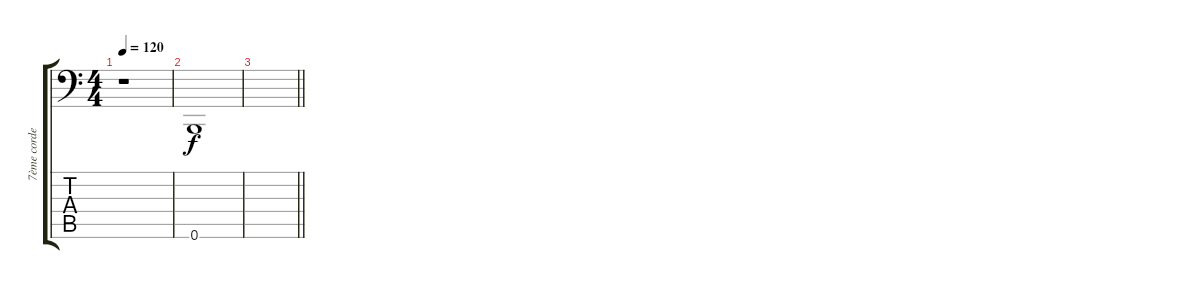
\track ("7ème corde basse " "7ème corde") {instrument acousticguitarnylon}
\staff {score tabs}
\tuning (C3 G2 D2 A1 E1 B0) {hide}
\ts (4 4)
\tempo 120
\clef f4
\ks c
r.1{dy f} |
0.6.1 |
\barLineRight lightlight
